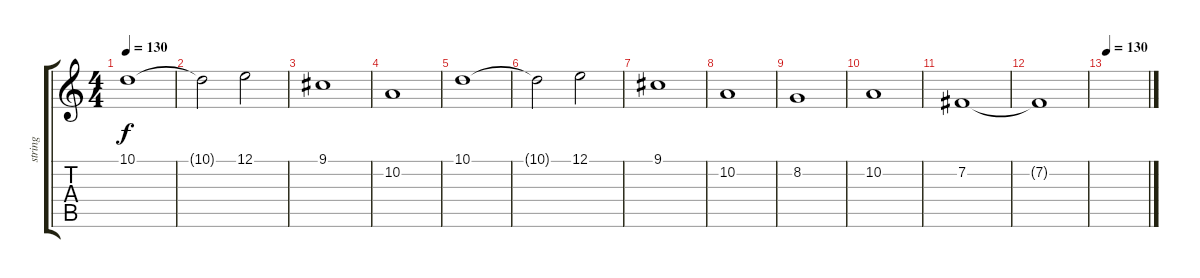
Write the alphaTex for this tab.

\track ("string" "string") {instrument stringensemble1}
\staff {score tabs}
\tuning (E4 B3 G3 D3 A2 E2) {hide}
\ts (4 4)
\tempo 130
\clef g2
\ks c
10.1.1{dy f} |
10.1{t}.2 12.1.2 |
9.1.1 |
10.2.1 |
10.1.1 |
10.1{t}.2 12.1.2 |
9.1.1 |
10.2.1 |
8.2.1 |
10.2.1 |
7.2.1 |
7.2{t}.1 |
\tempo 130
